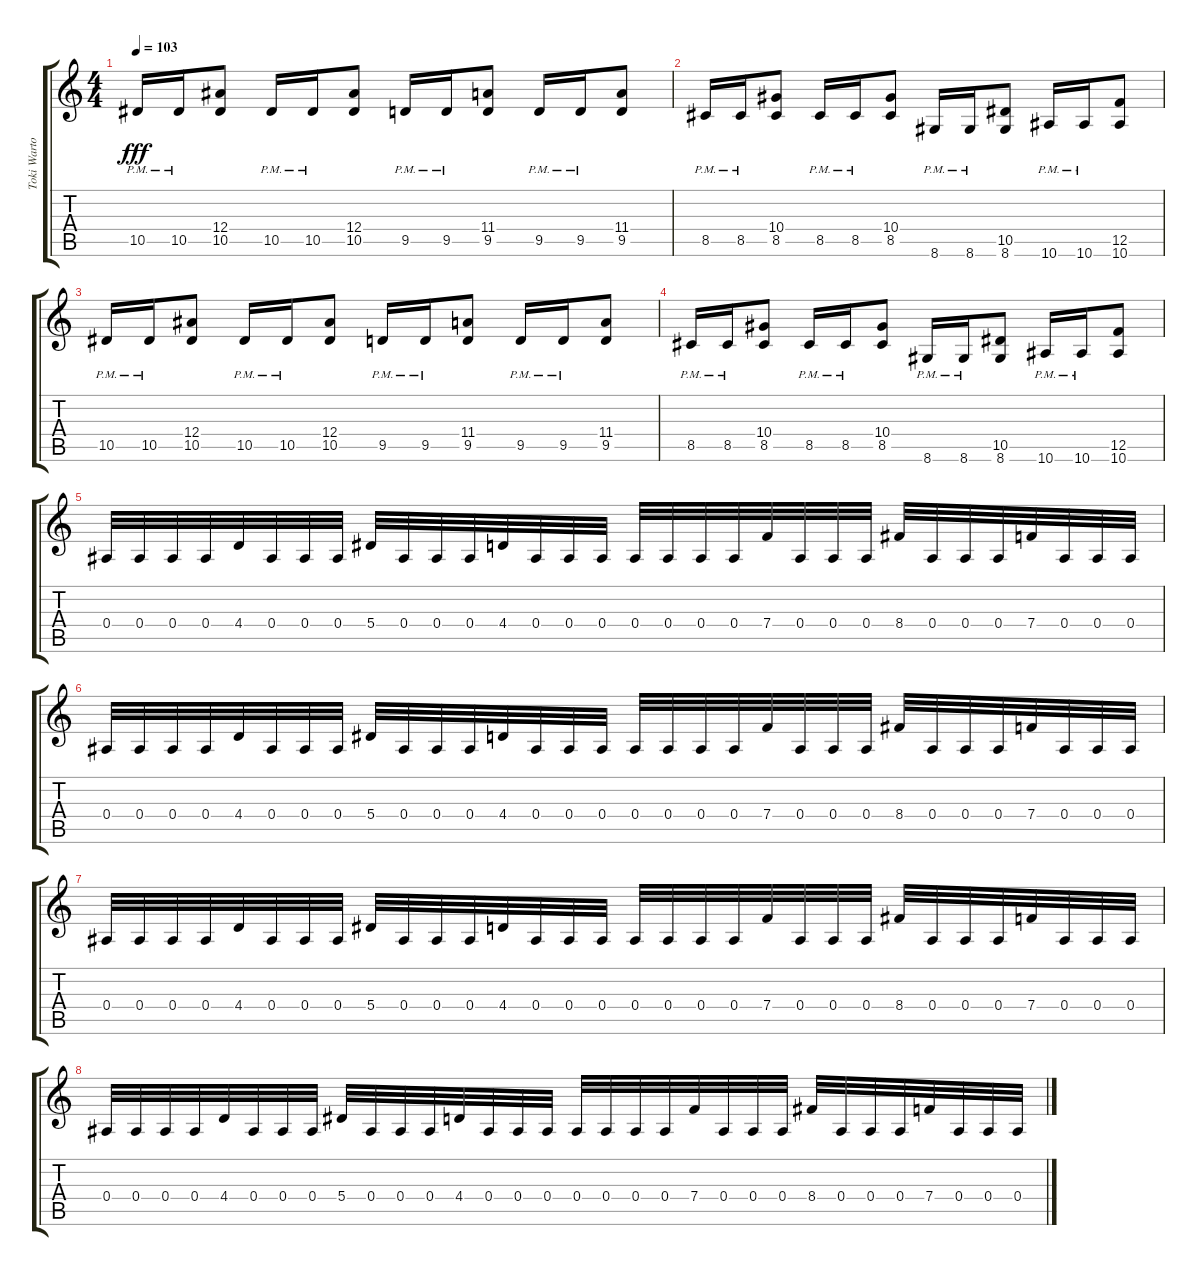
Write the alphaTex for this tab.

\track ("Toki Wartooth" "Toki Warto") {instrument overdrivenguitar}
\staff {score tabs}
\tuning (C4 G3 Eb3 Bb2 F2 C2) {hide}
\ts (4 4)
\tempo 103
\clef g2
\ks c
10.5{pm}.16{dy fff} 10.5{pm}.16 (12.4 10.5).8 10.5{pm}.16 10.5{pm}.16 (12.4 10.5).8 9.5{pm}.16 9.5{pm}.16 (11.4 9.5).8 9.5{pm}.16 9.5{pm}.16 (11.4 9.5).8 |
8.5{pm}.16 8.5{pm}.16 (10.4 8.5).8 8.5{pm}.16 8.5{pm}.16 (10.4 8.5).8 8.6{pm}.16 8.6{pm}.16 (10.5 8.6).8 10.6{pm}.16 10.6{pm}.16 (12.5 10.6).8 |
10.5{pm}.16 10.5{pm}.16 (12.4 10.5).8 10.5{pm}.16 10.5{pm}.16 (12.4 10.5).8 9.5{pm}.16 9.5{pm}.16 (11.4 9.5).8 9.5{pm}.16 9.5{pm}.16 (11.4 9.5).8 |
8.5{pm}.16 8.5{pm}.16 (10.4 8.5).8 8.5{pm}.16 8.5{pm}.16 (10.4 8.5).8 8.6{pm}.16 8.6{pm}.16 (10.5 8.6).8 10.6{pm}.16 10.6{pm}.16 (12.5 10.6).8 |
0.4.32 0.4.32 0.4.32 0.4.32 4.4.32 0.4.32 0.4.32 0.4.32 5.4.32 0.4.32 0.4.32 0.4.32 4.4.32 0.4.32 0.4.32 0.4.32 0.4.32 0.4.32 0.4.32 0.4.32 7.4.32 0.4.32 0.4.32 0.4.32 8.4.32 0.4.32 0.4.32 0.4.32 7.4.32 0.4.32 0.4.32 0.4.32 |
0.4.32 0.4.32 0.4.32 0.4.32 4.4.32 0.4.32 0.4.32 0.4.32 5.4.32 0.4.32 0.4.32 0.4.32 4.4.32 0.4.32 0.4.32 0.4.32 0.4.32 0.4.32 0.4.32 0.4.32 7.4.32 0.4.32 0.4.32 0.4.32 8.4.32 0.4.32 0.4.32 0.4.32 7.4.32 0.4.32 0.4.32 0.4.32 |
0.4.32 0.4.32 0.4.32 0.4.32 4.4.32 0.4.32 0.4.32 0.4.32 5.4.32 0.4.32 0.4.32 0.4.32 4.4.32 0.4.32 0.4.32 0.4.32 0.4.32 0.4.32 0.4.32 0.4.32 7.4.32 0.4.32 0.4.32 0.4.32 8.4.32 0.4.32 0.4.32 0.4.32 7.4.32 0.4.32 0.4.32 0.4.32 |
0.4.32 0.4.32 0.4.32 0.4.32 4.4.32 0.4.32 0.4.32 0.4.32 5.4.32 0.4.32 0.4.32 0.4.32 4.4.32 0.4.32 0.4.32 0.4.32 0.4.32 0.4.32 0.4.32 0.4.32 7.4.32 0.4.32 0.4.32 0.4.32 8.4.32 0.4.32 0.4.32 0.4.32 7.4.32 0.4.32 0.4.32 0.4.32
